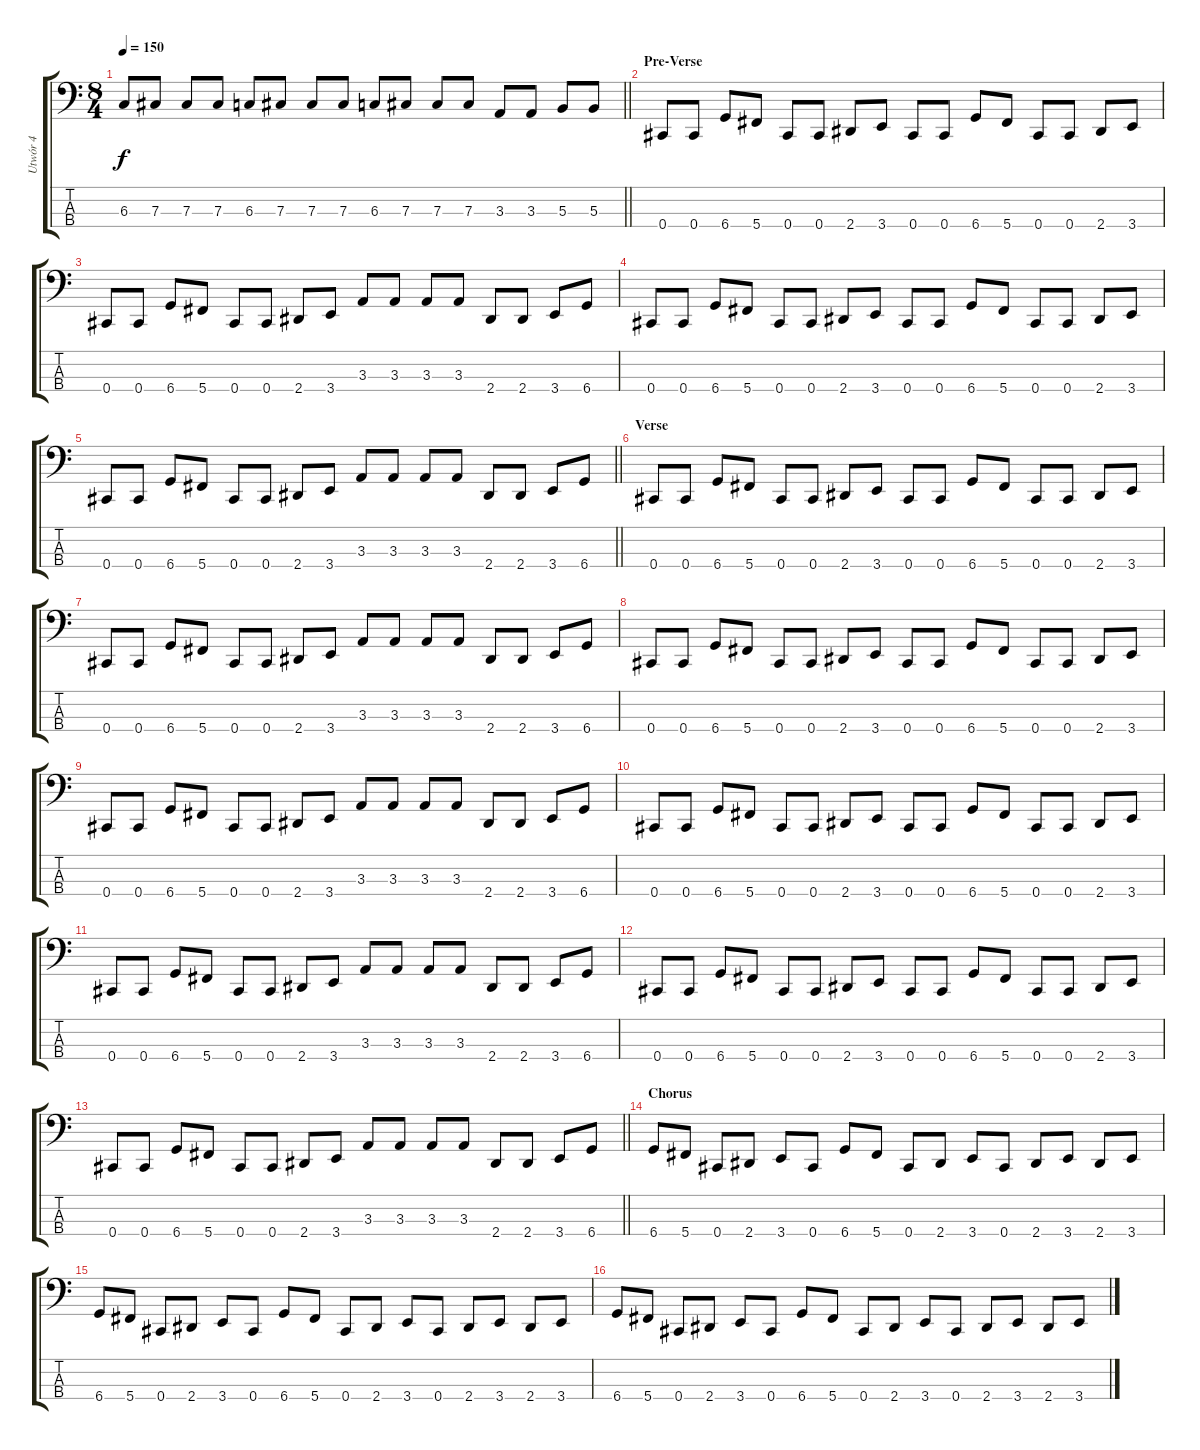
\track ("Utwór 4" "Utwór 4") {instrument electricbassfinger}
\staff {score tabs}
\tuning (E2 B1 Gb1 Db1) {hide}
\ts (8 4)
\tempo 150
\clef f4
\barLineRight lightlight
\ks c
6.3.8{dy f} 7.3.8 7.3.8 7.3.8 6.3.8 7.3.8 7.3.8 7.3.8 6.3.8 7.3.8 7.3.8 7.3.8 3.3.8 3.3.8 5.3.8 5.3.8 |
\section ("" "Pre-Verse")
0.4.8 0.4.8 6.4.8 5.4.8 0.4.8 0.4.8 2.4.8 3.4.8 0.4.8 0.4.8 6.4.8 5.4.8 0.4.8 0.4.8 2.4.8 3.4.8 |
0.4.8 0.4.8 6.4.8 5.4.8 0.4.8 0.4.8 2.4.8 3.4.8 3.3.8 3.3.8 3.3.8 3.3.8 2.4.8 2.4.8 3.4.8 6.4.8 |
0.4.8 0.4.8 6.4.8 5.4.8 0.4.8 0.4.8 2.4.8 3.4.8 0.4.8 0.4.8 6.4.8 5.4.8 0.4.8 0.4.8 2.4.8 3.4.8 |
\barLineRight lightlight
0.4.8 0.4.8 6.4.8 5.4.8 0.4.8 0.4.8 2.4.8 3.4.8 3.3.8 3.3.8 3.3.8 3.3.8 2.4.8 2.4.8 3.4.8 6.4.8 |
\section ("" "Verse")
0.4.8 0.4.8 6.4.8 5.4.8 0.4.8 0.4.8 2.4.8 3.4.8 0.4.8 0.4.8 6.4.8 5.4.8 0.4.8 0.4.8 2.4.8 3.4.8 |
0.4.8 0.4.8 6.4.8 5.4.8 0.4.8 0.4.8 2.4.8 3.4.8 3.3.8 3.3.8 3.3.8 3.3.8 2.4.8 2.4.8 3.4.8 6.4.8 |
0.4.8 0.4.8 6.4.8 5.4.8 0.4.8 0.4.8 2.4.8 3.4.8 0.4.8 0.4.8 6.4.8 5.4.8 0.4.8 0.4.8 2.4.8 3.4.8 |
0.4.8 0.4.8 6.4.8 5.4.8 0.4.8 0.4.8 2.4.8 3.4.8 3.3.8 3.3.8 3.3.8 3.3.8 2.4.8 2.4.8 3.4.8 6.4.8 |
0.4.8 0.4.8 6.4.8 5.4.8 0.4.8 0.4.8 2.4.8 3.4.8 0.4.8 0.4.8 6.4.8 5.4.8 0.4.8 0.4.8 2.4.8 3.4.8 |
0.4.8 0.4.8 6.4.8 5.4.8 0.4.8 0.4.8 2.4.8 3.4.8 3.3.8 3.3.8 3.3.8 3.3.8 2.4.8 2.4.8 3.4.8 6.4.8 |
0.4.8 0.4.8 6.4.8 5.4.8 0.4.8 0.4.8 2.4.8 3.4.8 0.4.8 0.4.8 6.4.8 5.4.8 0.4.8 0.4.8 2.4.8 3.4.8 |
\barLineRight lightlight
0.4.8 0.4.8 6.4.8 5.4.8 0.4.8 0.4.8 2.4.8 3.4.8 3.3.8 3.3.8 3.3.8 3.3.8 2.4.8 2.4.8 3.4.8 6.4.8 |
\section ("" "Chorus")
6.4.8 5.4.8 0.4.8 2.4.8 3.4.8 0.4.8 6.4.8 5.4.8 0.4.8 2.4.8 3.4.8 0.4.8 2.4.8 3.4.8 2.4.8 3.4.8 |
6.4.8 5.4.8 0.4.8 2.4.8 3.4.8 0.4.8 6.4.8 5.4.8 0.4.8 2.4.8 3.4.8 0.4.8 2.4.8 3.4.8 2.4.8 3.4.8 |
6.4.8 5.4.8 0.4.8 2.4.8 3.4.8 0.4.8 6.4.8 5.4.8 0.4.8 2.4.8 3.4.8 0.4.8 2.4.8 3.4.8 2.4.8 3.4.8
